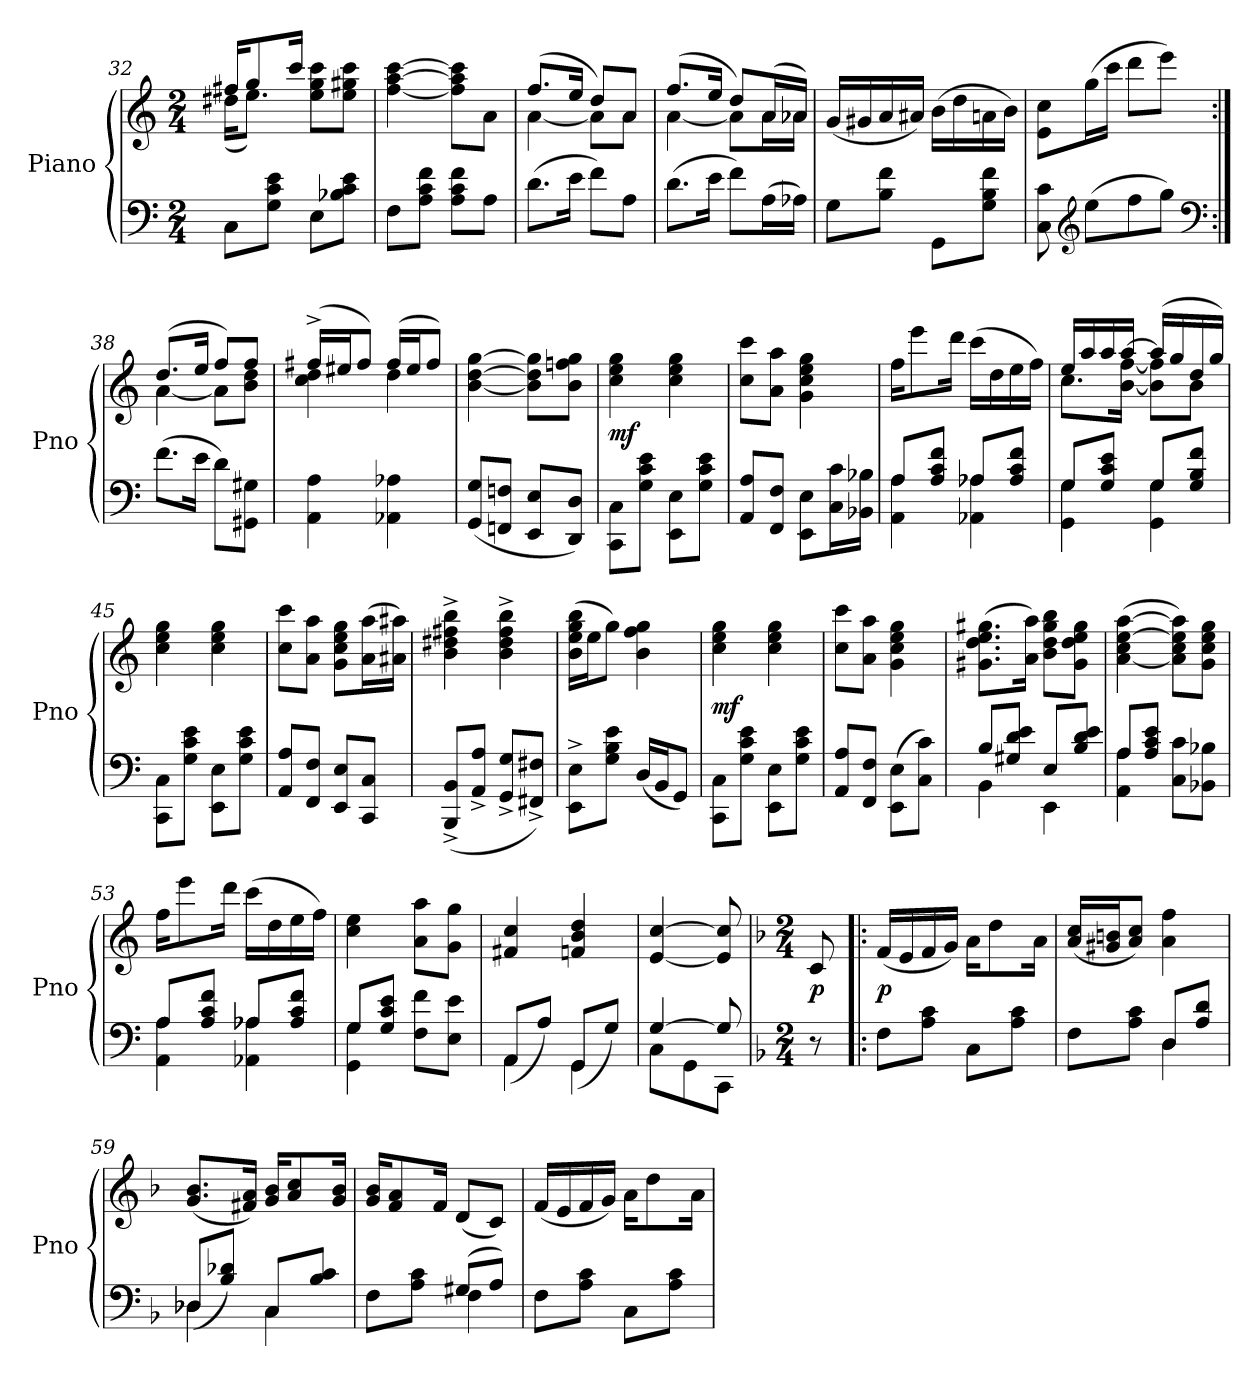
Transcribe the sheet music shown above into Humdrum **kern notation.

**kern	**kern	**dynam
*part1	*part1	*part1
*staff2	*staff1	*staff1/2
*I"Piano	*	*
*I'Pno	*	*
*clefF4	*clefG2	*
*k[]	*k[]	*
*M2/4	*M2/4	*
=32	=32	=32
*	*^	*
8CL	16ff#XKL	(16dd#XKL	.
.	8gg	8.eeJ)	.
8G 8c 8eJ	.	.	.
.	16cccJk	.	.
8EL	4ryy	8ee 8gg 8cccL	.
8B-X 8c 8eJ	.	8ee 8gg#X 8cccJ	.
*	*v	*v	*
=33	=33	=33
8FL	[4ff [4aa [4ccc	.
8A 8c 8fJ	.	.
8A 8c 8fL	8ff] 8aa] 8ccc]L	.
8AJ	8aJ	.
=34	=34	=34
*	*^	*
(8.dL	(8.ffL	[4a	.
16eJk	16eeJk	.	.
8fL)	8ddL)	8aL]	.
8AJ	8aJ	8aJ	.
=35	=35	=35	=35
(8.dL	(8.ffL	[4a	.
16eJk	16eeJk	.	.
8fL)	8ddL)	8aL]	.
(16AL	(16aL	16aL	.
16A-XJJ)	16a-XJJ)	16a-XJJ	.
*	*v	*v	*
=36	=36	=36
8GL	(16gLL	.
.	16g#X	.
8B 8fJ	16a	.
.	16a#XJJ)	.
8GGL	(16bLL	.
.	16dd	.
8G 8B 8fJ	16an	.
.	16bJJ)	.
=37	=37	=37
8C 8c	8e 8ccL	.
*clefG2	*	*
(8eeL	(16ggL	.
.	16cccJJ	.
8ff	8dddL	.
8ggJ)	8eeeJ)	.
*clefF4	*	*
=38:|!	=38:|!	=38:|!
*	*^	*
(8.fL	(8.ddL	[4a	.
16eJk	16eeJk	.	.
8dL)	8ffL)	8aL]	.
8GG#X 8G#XJ	8ffJ	8b 8ddJ	.
=39	=39	=39	=39
4AA 4A	(16ff#X^LL	4cc 4dd	.
.	16ee#XJ	.	.
.	8ff#J)	.	.
4AA-X 4A-X	(16ff#LL	4dd	.
.	16ee#J	.	.
.	8ff#J)	.	.
*	*v	*v	*
=40	=40	=40
(8GG 8GL	[4b [4dd [4gg	.
8FFn 8FnJ	.	.
8EE 8EL	8b] 8dd] 8gg]L	.
8DD 8DJ)	8b 8ffn 8ggJ	.
=41	=41	=41
8CC 8CL	4cc 4ee 4gg	mf
8G 8c 8eJ	.	.
8EE 8EL	4cc 4ee 4gg	.
8G 8c 8eJ	.	.
=42	=42	=42
8AA 8AL	8cc 8cccL	.
8FF 8FJ	8a 8aaJ	.
8EE 8EL	4g 4cc 4ee 4gg	.
16C 16cL	.	.
16BB-X 16B-XJJ	.	.
=43	=43	=43
*^	*	*
8AL	4AA 4A	16ffKL	.
.	.	8eee	.
8A 8c 8fJ	.	.	.
.	.	16dddJk	.
8A-XL	4AA-X 4A-X	(16cccLL	.
.	.	16dd	.
8A- 8c 8fJ	.	16ee	.
.	.	16ffJJ)	.
=44	=44	=44	=44
*	*	*^	*
8GL	4GG 4G	16eeLL	8.ccL	.
.	.	16aa	.	.
8G 8c 8eJ	.	16aa	.	.
.	.	[16aaJJ	[16b [16ffJk	.
8GL	4GG 4G	(16aaLL]	8b] 8ff]L	.
.	.	16gg	.	.
8G 8B 8fJ	.	16dd	8bJ	.
.	.	16ggJJ)	.	.
*v	*v	*	*	*
*	*v	*v	*
=45	=45	=45
8CC 8CL	4cc 4ee 4gg	.
8G 8c 8eJ	.	.
8EE 8EL	4cc 4ee 4gg	.
8G 8c 8eJ	.	.
=46	=46	=46
8AA 8AL	8cc 8cccL	.
8FF 8FJ	8a 8aaJ	.
8EE 8EL	8g 8cc 8ee 8ggL	.
8CC 8CJ	(16a 16aaL	.
.	16a#X 16aa#XJJ)	.
=47	=47	=47
(8BBB^ 8BB^L	4b^ 4dd#X^ 4ff#X^ 4bb^	.
8AA^ 8A^J	.	.
8GG^ 8G^L	4b^ 4dd#^ 4ff#^ 4bb^	.
8FF#X^ 8F#X^J)	.	.
=48	=48	=48
8EE^ 8E^L	(16b 16ee 16gg 16bbLL	.
.	16eeJ	.
8G 8B 8eJ	8ggJ)	.
(16DLL	4b 4ff 4gg	.
16BBJ	.	.
8GGJ)	.	.
=49	=49	=49
8CC 8CL	4cc 4ee 4gg	mf
8G 8c 8eJ	.	.
8EE 8EL	4cc 4ee 4gg	.
8G 8c 8eJ	.	.
=50	=50	=50
8AA 8AL	8cc 8cccL	.
8FF 8FJ	8a 8aaJ	.
(8EE 8EL	4g 4cc 4ee 4gg	.
8C 8cJ)	.	.
=51	=51	=51
*^	*	*
8BL	4BB	(8.g#X 8.dd 8.ee 8.gg#XL	.
8G#X 8d 8eJ	.	.	.
.	.	16a 16aaJk)	.
8EL	4EE	8b 8dd 8gg# 8bbL	.
8B 8d 8eJ	.	8g# 8dd 8ee 8gg#J	.
=52	=52	=52	=52
8AL	4AA 4A	([4a 4cc [4ee [4aa	.
8A 8c 8eJ	.	.	.
4ryy	8C 8cL	8a] 8cc 8ee] 8aa]L)	.
.	8BB-X 8B-XJ	8g 8cc 8ee 8ggJ	.
=53	=53	=53	=53
8AL	4AA 4A	16ffKL	.
.	.	8eee	.
8A 8c 8fJ	.	.	.
.	.	16dddJk	.
8A-XL	4AA-X 4A-X	(16cccLL	.
.	.	16dd	.
8A- 8c 8fJ	.	16ee	.
.	.	16ffJJ)	.
=54	=54	=54	=54
8GL	4GG 4G	4cc 4ee	.
8G 8c 8eJ	.	.	.
4ryy	8F 8fL	8a 8aaL	.
.	8E 8eJ	8g 8ggJ	.
=55	=55	=55	=55
8AAL	(4AA	4f#X 4cc	.
8AJ)	.	.	.
8GGL	(4GG	4fn 4b 4dd	.
8GJ)	.	.	.
=56	=56	=56	=56
[4G	8CL	[4e [4cc	.
.	8GG	.	.
8G]	8CCJ	8e] 8cc]	.
*v	*v	*	*
=	=	=
*k[b-]	*k[b-]	*
*M2/4	*M2/4	*
8r	8c	p
=57!|:	=57!|:	=57!|:
8FL	(16fLL	p
.	16e	.
8A 8cJ	16f	.
.	16gJJ)	.
8CL	16aKL	.
.	8dd	.
8A 8cJ	.	.
.	16aJk	.
=58	=58	=58
*^	*	*
8FL	4ryy	(16a 16ccLL	.
.	.	16g#X 16bnJ	.
8A 8cJ	.	8a 8ccJ)	.
8DL	4D	4a 4ff	.
8A 8dJ	.	.	.
=59	=59	=59	=59
8D-XL	(4D-X	(8.g 8.b-L	.
8B- 8d-XJ)	.	.	.
.	.	16f#X 16aJk)	.
8CL	4C	16g 16b-KL	.
.	.	8a 8cc	.
8B- 8cJ	.	.	.
.	.	16g 16b-Jk	.
=60	=60	=60	=60
8FL	4ryy	16g 16b-KL	.
.	.	8f 8a	.
8A 8cJ	.	.	.
.	.	16fJk	.
(8G#XL	4F	(8dL	.
8AJ)	.	8cJ)	.
*v	*v	*	*
=61	=61	=61
8FL	(16fLL	.
.	16e	.
8A 8cJ	16f	.
.	16gJJ)	.
8CL	16aKL	.
.	8dd	.
8A 8cJ	.	.
.	16aJk	.
=	=	=
*-	*-	*-
